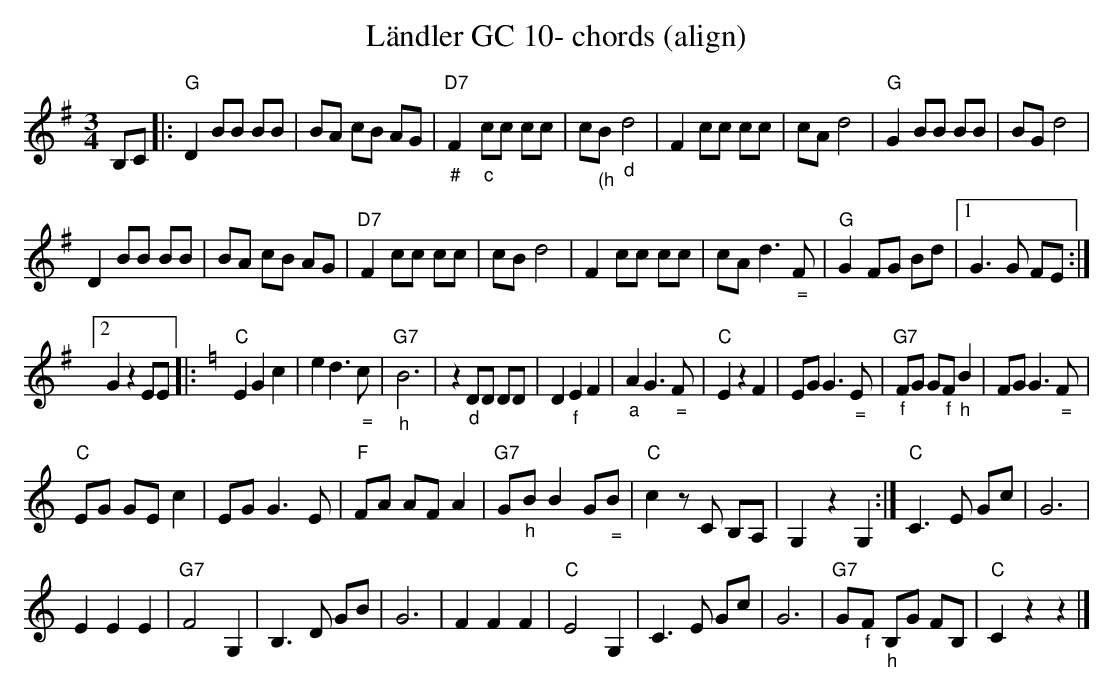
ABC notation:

X:1
T:L\"andler GC 10- chords (align)
M:3/4
L:1/8
K:Gmaj%%MIDI gchordon
B,C |: "G"D2BB BB | BA cB AG | "D7""_#"F2"_c"cc cc | c"_(h"B"_d"d4 | F2cc cc | cAd4 |\
 "G"G2BB BB | \
BGd4 |
D2BB BB | BA cB AG | "D7"F2cc cc | cBd4 | F2cc cc |\
 cAd3"_ ="F | "G"G2FG Bd |1 \
G3G FE :|2
 G2z2EE |: [K:Cmaj] "C"E2G2c2 | e2d3"_ ="c | "G7""_h"B6 | z2"_d"DD DD | \
 D2"_f"E2F2 | "_a"A2G3"_ ="F | \
"C"E2z2F2 | EGG3"_ ="E | "G7""_f"FG G"_f"F"_h"B2 | FGG3"_ ="F |
"C"EG GEc2 | \
EGG3E | "F"FA AFA2 | \
"G7"G"_h"BB2G"_ ="B | "C"c2zC B,A, | G,2z2G,2 :| "C"C3E Gc | G6 |
E2E2E2 | "G7"F4G,2 | \
B,3D GB | G6 | F2F2F2 | "C"E4G,2 | C3E Gc | G6 | "G7"G"_f"F "_h"B,G FB, | "C"C2z2z2 |]
